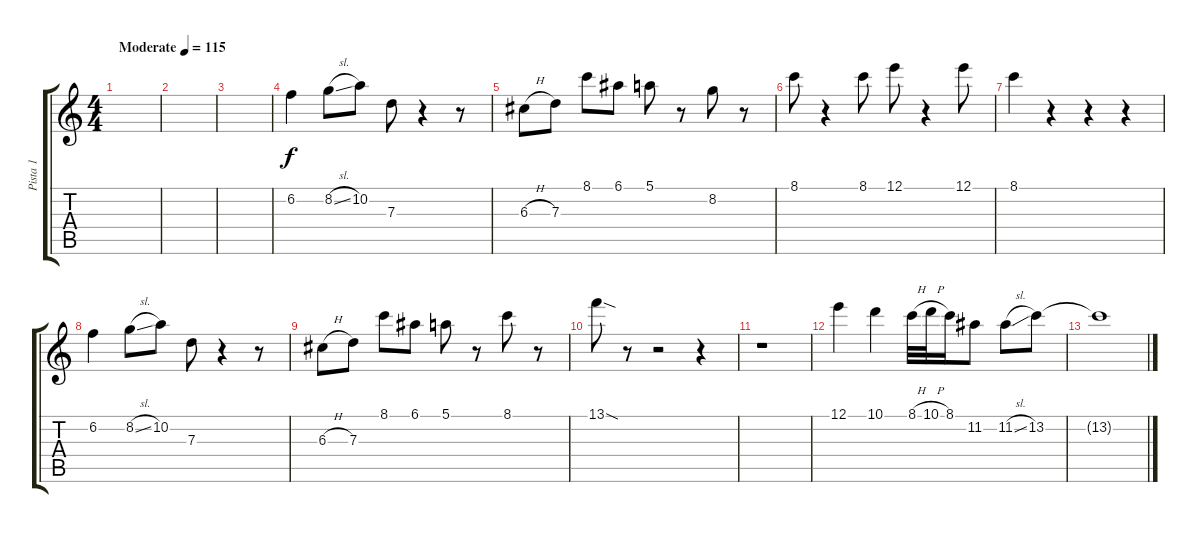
\track ("Pista 1" "Pista 1") {instrument electricguitarclean}
\staff {score tabs}
\tuning (E4 B3 G3 D3 A2 E2) {hide}
\ts (4 4)
\tempo (115 "Moderate")
\clef g2
\ks c
|
|
|
6.2.4 8.2{sl}.8 10.2.8 7.3.8 r.4 r.8 |
6.3{h}.8 7.3.8 8.1.8 6.1.8 5.1.8 r.8 8.2.8 r.8 |
8.1.8 r.4 8.1.8 12.1.8 r.4 12.1.8 |
8.1.4 r.4 r.4 r.4 |
6.2.4 8.2{sl}.8 10.2.8 7.3.8 r.4 r.8 |
6.3{h}.8 7.3.8 8.1.8 6.1.8 5.1.8 r.8 8.1.8 r.8 |
13.1{sod}.8 r.8 r.2 r.4 |
r.1 |
12.1.4 10.1.4 8.1{h}.32 10.1{h}.32 8.1.16 11.2.8 11.2{sl}.8 13.2.8 |
13.2{t}.1
